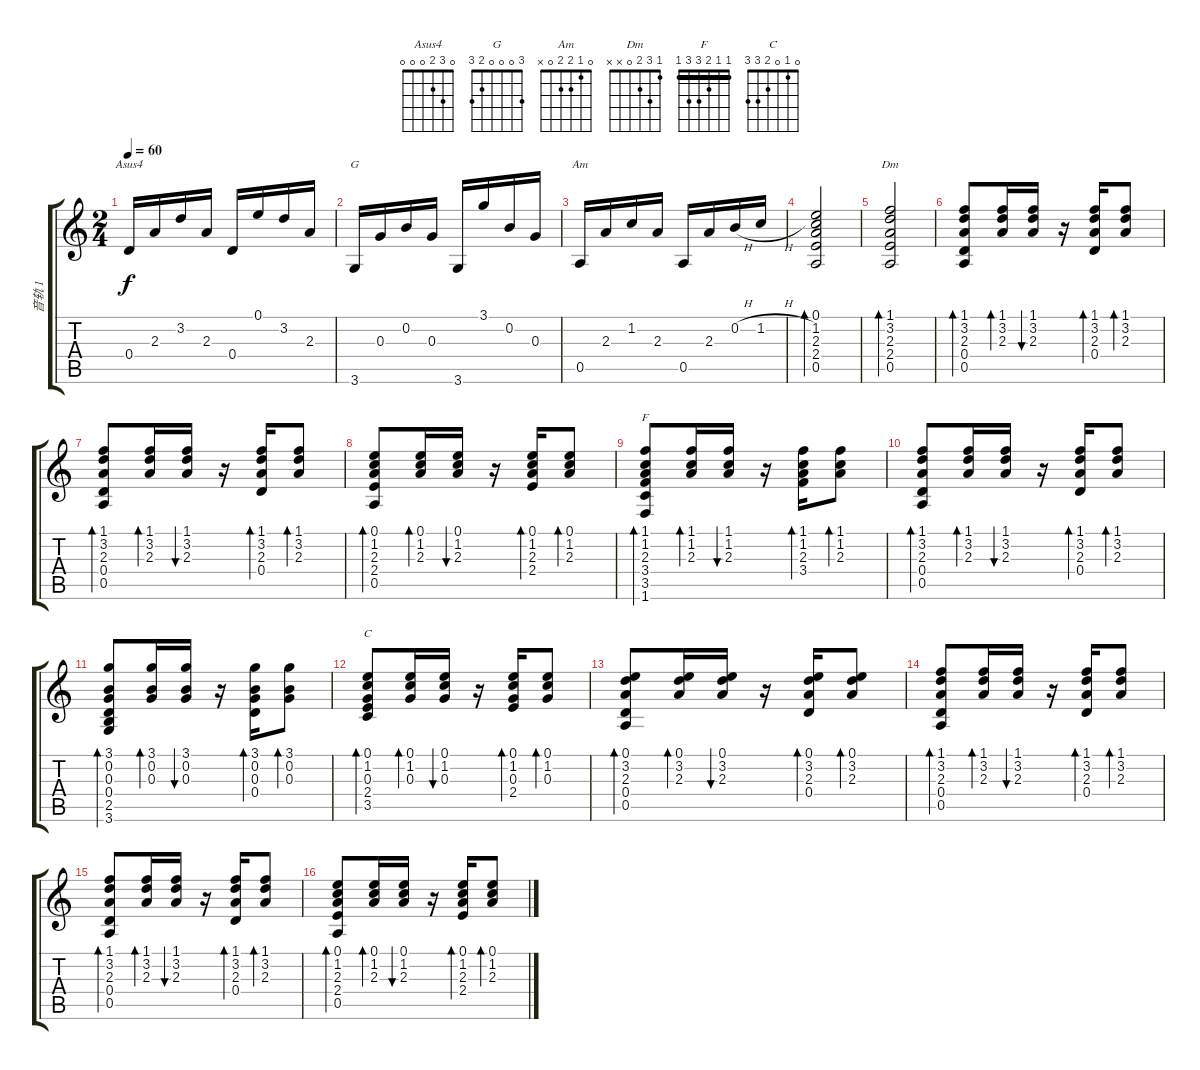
\track ("音轨 1" "音轨 1") {instrument acousticguitarnylon}
\staff {score tabs}
\tuning (E4 B3 G3 D3 A2 E2) {hide}
\chord ("Asus4" 0 3 2 0 0 0)
\chord ("G" 3 0 0 0 2 3)
\chord ("Am" 0 1 2 2 0 x)
\chord ("Dm" 1 3 2 0 x x)
\chord ("F" 1 1 2 3 3 1) {barre 1}
\chord ("C" 0 1 0 2 3 3)
\ts (2 4)
\tempo 60
\clef g2
\ks c
0.4.16{ch "Asus4" dy f} 2.3.16 3.2.16 2.3.16 0.4.16 0.1.16 3.2.16 2.3.16 |
3.6.16{ch "G"} 0.3.16 0.2.16 0.3.16 3.6.16 3.1.16 0.2.16 0.3.16 |
0.5.16{ch "Am"} 2.3.16 1.2.16 2.3.16 0.5.16 2.3.16 0.2{h}.16 1.2{h}.16 |
(0.1 1.2 2.3 2.4 0.5).2{bd 60} |
(1.1 3.2 2.3 2.4 0.5).2{bd 60 ch "Dm"} |
(1.1 3.2 2.3 0.4 0.5).8{bd 60} (1.1 3.2 2.3).16{bd 60} (1.1 3.2 2.3).16{bu 60} r.16 (1.1 3.2 2.3 0.4).16{bd 60} (1.1 3.2 2.3).8{bd 60} |
(1.1 3.2 2.3 0.4 0.5).8{bd 60} (1.1 3.2 2.3).16{bd 60} (1.1 3.2 2.3).16{bu 60} r.16 (1.1 3.2 2.3 0.4).16{bd 60} (1.1 3.2 2.3).8{bd 60} |
(0.1 1.2 2.3 2.4 0.5).8{bd 60} (0.1 1.2 2.3).16{bd 60} (0.1 1.2 2.3).16{bu 60} r.16 (0.1 1.2 2.3 2.4).16{bd 60} (0.1 1.2 2.3).8{bd 60} |
(1.1 1.2 2.3 3.4 3.5 1.6).8{bd 60 ch "F"} (1.1 1.2 2.3).16{bd 60} (1.1 1.2 2.3).16{bu 60} r.16 (1.1 1.2 2.3 3.4).16{bd 60} (1.1 1.2 2.3).8{bd 60} |
(1.1 3.2 2.3 0.4 0.5).8{bd 60} (1.1 3.2 2.3).16{bd 60} (1.1 3.2 2.3).16{bu 60} r.16 (1.1 3.2 2.3 0.4).16{bd 60} (1.1 3.2 2.3).8{bd 60} |
(3.1 0.2 0.3 0.4 2.5 3.6).8{bd 60} (3.1 0.2 0.3).16{bd 60} (3.1 0.2 0.3).16{bu 60} r.16 (3.1 0.2 0.3 0.4).16{bd 60} (3.1 0.2 0.3).8{bd 60} |
(0.1 1.2 0.3 2.4 3.5).8{bd 60 ch "C"} (0.1 1.2 0.3).16{bd 60} (0.1 1.2 0.3).16{bu 60} r.16 (0.1 1.2 0.3 2.4).16{bd 60} (0.1 1.2 0.3).8{bd 60} |
(0.1 3.2 2.3 0.4 0.5).8{bd 60} (0.1 3.2 2.3).16{bd 60} (0.1 3.2 2.3).16{bu 60} r.16 (0.1 3.2 2.3 0.4).16{bd 60} (0.1 3.2 2.3).8{bd 60} |
(1.1 3.2 2.3 0.4 0.5).8{bd 60} (1.1 3.2 2.3).16{bd 60} (1.1 3.2 2.3).16{bu 60} r.16 (1.1 3.2 2.3 0.4).16{bd 60} (1.1 3.2 2.3).8{bd 60} |
(1.1 3.2 2.3 0.4 0.5).8{bd 60} (1.1 3.2 2.3).16{bd 60} (1.1 3.2 2.3).16{bu 60} r.16 (1.1 3.2 2.3 0.4).16{bd 60} (1.1 3.2 2.3).8{bd 60} |
(0.1 1.2 2.3 2.4 0.5).8{bd 60} (0.1 1.2 2.3).16{bd 60} (0.1 1.2 2.3).16{bu 60} r.16 (0.1 1.2 2.3 2.4).16{bd 60} (0.1 1.2 2.3).8{bd 60}
